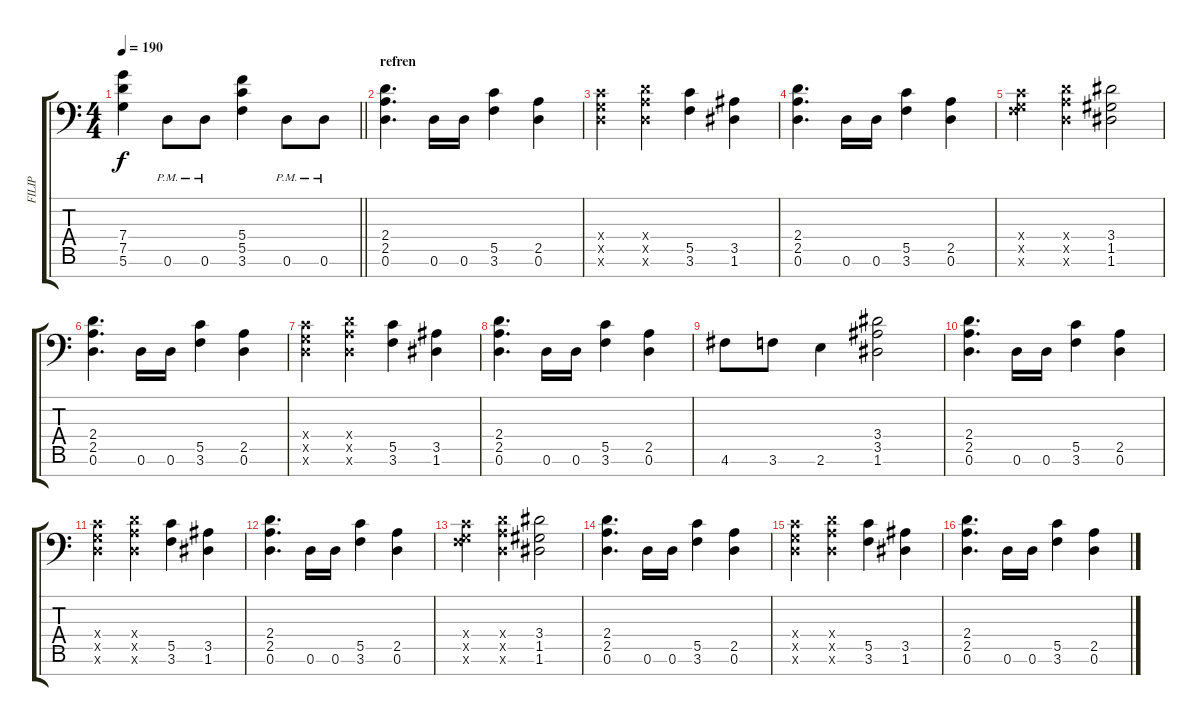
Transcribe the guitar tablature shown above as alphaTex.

\track ("FILIP" "FILIP") {instrument distortionguitar}
\staff {score tabs}
\tuning (D4 A3 F3 C3 G2 D2 A1) {hide}
\ts (4 4)
\tempo 190
\clef f4
\barLineRight lightlight
\ks c
(7.4 7.5 5.6).4{dy f} 0.6{pm}.8 0.6{pm}.8 (5.4 5.5 3.6).4 0.6{pm}.8 0.6{pm}.8 |
\section ("" "refren")
(2.4 2.5 0.6).4{d} 0.6.16 0.6.16 (5.5 3.6).4 (2.5 0.6).4 |
(0.4{x} 0.5{x} 0.6{x}).4 (2.4{x} 2.5{x} 0.6{x}).4 (5.5 3.6).4 (3.5 1.6).4 |
(2.4 2.5 0.6).4{d} 0.6.16 0.6.16 (5.5 3.6).4 (2.5 0.6).4 |
(0.4{x} 0.5{x} 3.6{x}).4 (2.4{x} 2.5{x} 0.6{x}).4 (3.4 1.5 1.6).2 |
(2.4 2.5 0.6).4{d} 0.6.16 0.6.16 (5.5 3.6).4 (2.5 0.6).4 |
(0.4{x} 0.5{x} 0.6{x}).4 (2.4{x} 2.5{x} 0.6{x}).4 (5.5 3.6).4 (3.5 1.6).4 |
(2.4 2.5 0.6).4{d} 0.6.16 0.6.16 (5.5 3.6).4 (2.5 0.6).4 |
4.6.8 3.6.8 2.6.4 (3.4 3.5 1.6).2 |
(2.4 2.5 0.6).4{d} 0.6.16 0.6.16 (5.5 3.6).4 (2.5 0.6).4 |
(0.4{x} 0.5{x} 0.6{x}).4 (2.4{x} 2.5{x} 0.6{x}).4 (5.5 3.6).4 (3.5 1.6).4 |
(2.4 2.5 0.6).4{d} 0.6.16 0.6.16 (5.5 3.6).4 (2.5 0.6).4 |
(0.4{x} 0.5{x} 3.6{x}).4 (2.4{x} 2.5{x} 0.6{x}).4 (3.4 1.5 1.6).2 |
(2.4 2.5 0.6).4{d} 0.6.16 0.6.16 (5.5 3.6).4 (2.5 0.6).4 |
(0.4{x} 0.5{x} 0.6{x}).4 (2.4{x} 2.5{x} 0.6{x}).4 (5.5 3.6).4 (3.5 1.6).4 |
(2.4 2.5 0.6).4{d} 0.6.16 0.6.16 (5.5 3.6).4 (2.5 0.6).4
